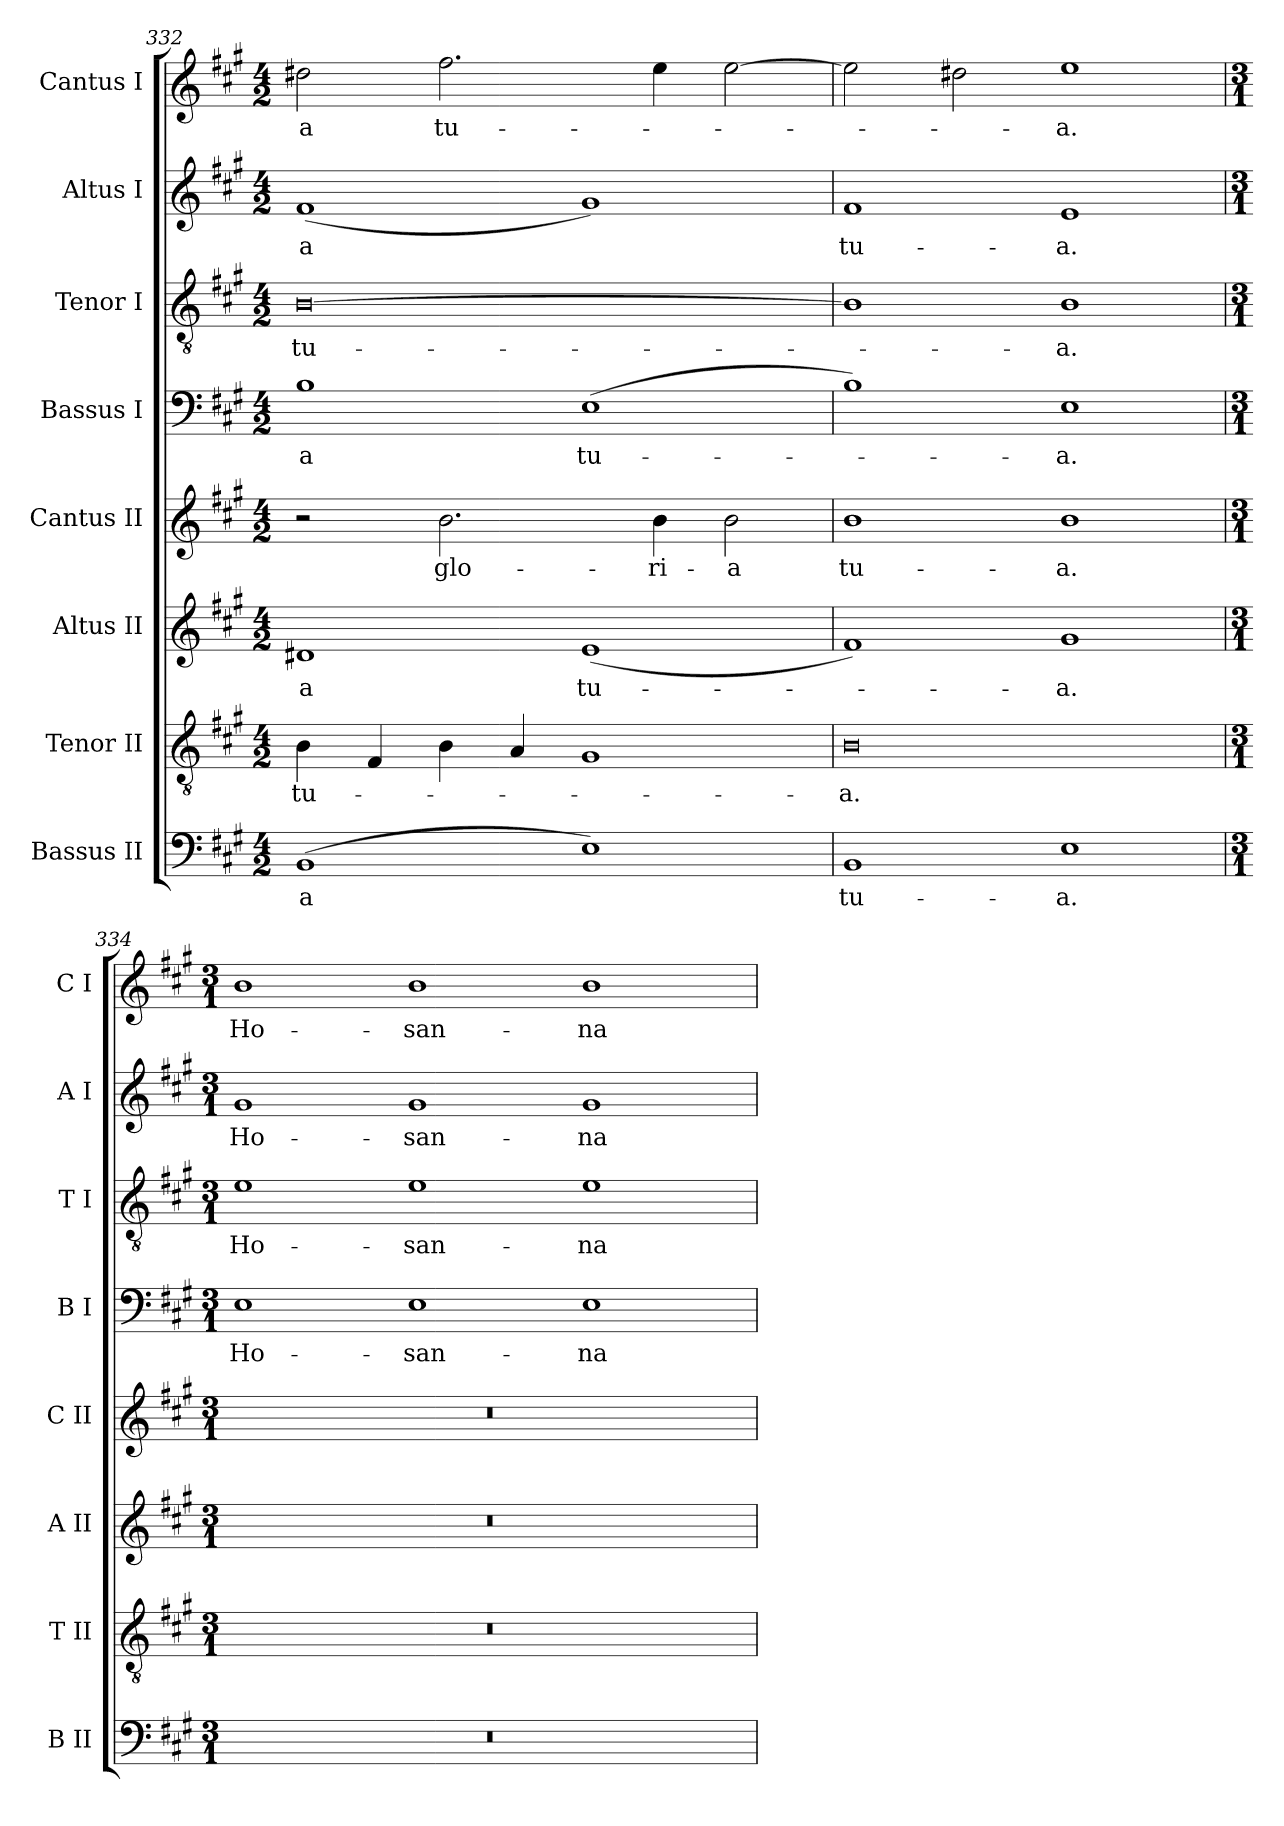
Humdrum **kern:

**kern	**text	**kern	**text	**kern	**text	**kern	**text	**kern	**text	**kern	**text	**kern	**text	**kern	**text
*part8	*part8	*part7	*part7	*part6	*part6	*part5	*part5	*part4	*part4	*part3	*part3	*part2	*part2	*part1	*part1
*staff8	*staff8	*staff7	*staff7	*staff6	*staff6	*staff5	*staff5	*staff4	*staff4	*staff3	*staff3	*staff2	*staff2	*staff1	*staff1
*I"Bassus II	*	*I"Tenor II	*	*I"Altus II	*	*I"Cantus II	*	*I"Bassus I	*	*I"Tenor I	*	*I"Altus I	*	*I"Cantus I	*
*I'B II	*	*I'T II	*	*I'A II	*	*I'C II	*	*I'B I	*	*I'T I	*	*I'A I	*	*I'C I	*
*clefF4	*	*clefGv2	*	*clefG2	*	*clefG2	*	*clefF4	*	*clefGv2	*	*clefG2	*	*clefG2	*
*k[f#c#g#]	*	*k[f#c#g#]	*	*k[f#c#g#]	*	*k[f#c#g#]	*	*k[f#c#g#]	*	*k[f#c#g#]	*	*k[f#c#g#]	*	*k[f#c#g#]	*
*A:	*	*A:	*	*A:	*	*A:	*	*A:	*	*A:	*	*A:	*	*A:	*
*M4/2	*	*M4/2	*	*M4/2	*	*M4/2	*	*M4/2	*	*M4/2	*	*M4/2	*	*M4/2	*
=332	=332	=332	=332	=332	=332	=332	=332	=332	=332	=332	=332	=332	=332	=332	=332
(1BB	-a	4B\	tu-	1d#X	-a	2r	.	1B	-a	[0B	tu-	(1f#	-a	2dd#X\	-a
.	.	4F#/	.	.	.	.	.	.	.	.	.	.	.	.	.
.	.	4B\	.	.	.	2.b\	glo-	.	.	.	.	.	.	2.ff#\	tu-
.	.	4A/	.	.	.	.	.	.	.	.	.	.	.	.	.
1E)	.	1G#	.	(1e	tu-	.	.	(1E	tu-	.	.	1g#)	.	.	.
.	.	.	.	.	.	4b\	-ri-	.	.	.	.	.	.	4ee\	.
.	.	.	.	.	.	2b\	-a	.	.	.	.	.	.	[2ee\	.
!!LO:LB:g=z
=333	=333	=333	=333	=333	=333	=333	=333	=333	=333	=333	=333	=333	=333	=333	=333
1BB	tu-	0B	-a.	1f#)	.	1b	tu-	1B)	.	1B]	.	1f#	tu-	2ee\]	.
.	.	.	.	.	.	.	.	.	.	.	.	.	.	2dd#X\	.
1E	-a.	.	.	1g#	-a.	1b	-a.	1E	-a.	1B	-a.	1e	-a.	1ee	-a.
=334	=334	=334	=334	=334	=334	=334	=334	=334	=334	=334	=334	=334	=334	=334	=334
*M3/1	*	*M3/1	*	*M3/1	*	*M3/1	*	*M3/1	*	*M3/1	*	*M3/1	*	*M3/1	*
0.r	.	0.r	.	0.r	.	0.r	.	1E	Ho-	1e	Ho-	1g#	Ho-	1b	Ho-
.	.	.	.	.	.	.	.	1E	-san-	1e	-san-	1g#	-san-	1b	-san-
.	.	.	.	.	.	.	.	1E	-na	1e	-na	1g#	-na	1b	-na
=	=	=	=	=	=	=	=	=	=	=	=	=	=	=	=
*-	*-	*-	*-	*-	*-	*-	*-	*-	*-	*-	*-	*-	*-	*-	*-
